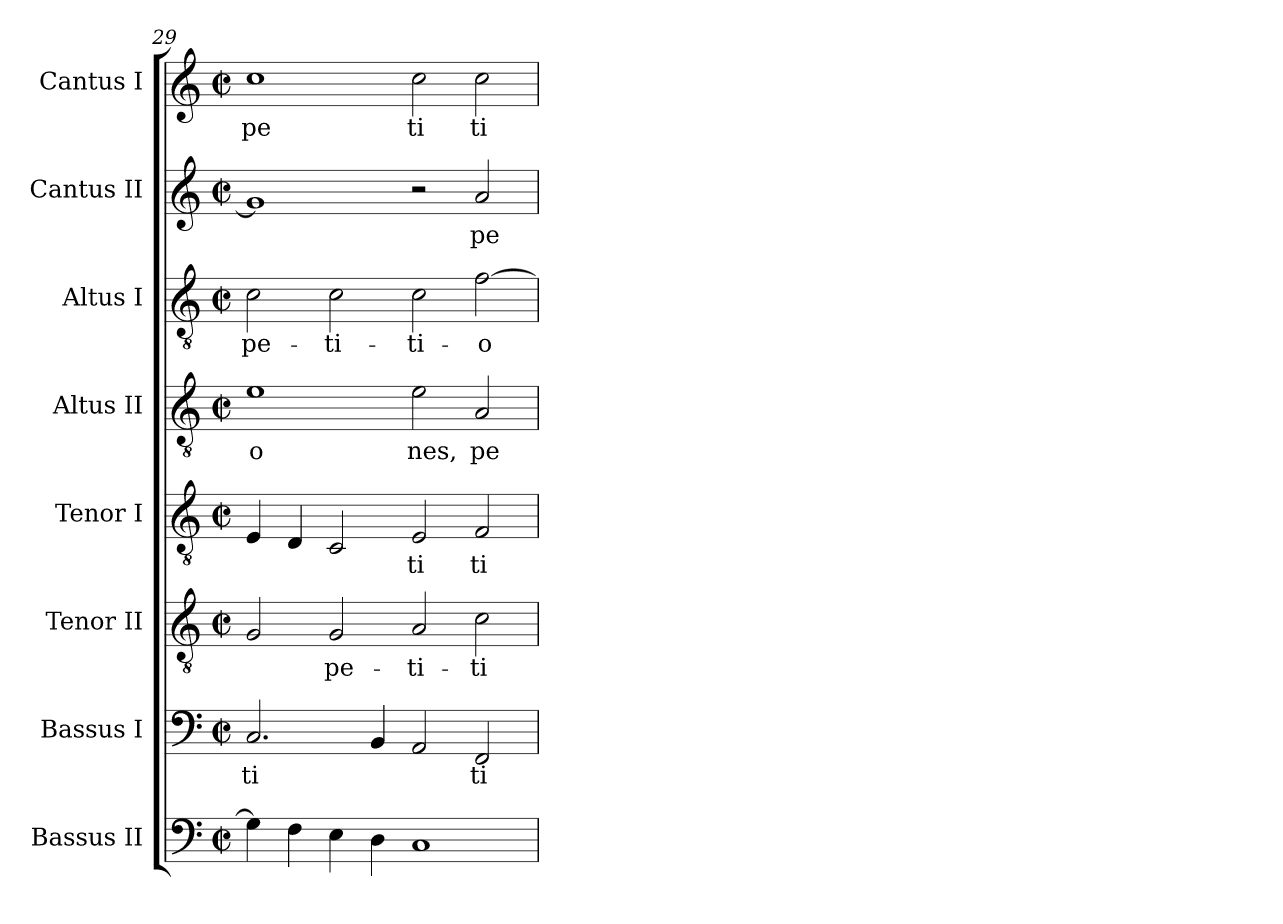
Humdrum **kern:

**kern	**kern	**text	**kern	**text	**kern	**text	**kern	**text	**kern	**text	**kern	**text	**kern	**text
*part8	*part7	*part7	*part6	*part6	*part5	*part5	*part4	*part4	*part3	*part3	*part2	*part2	*part1	*part1
*staff8	*staff7	*staff7	*staff6	*staff6	*staff5	*staff5	*staff4	*staff4	*staff3	*staff3	*staff2	*staff2	*staff1	*staff1
*I"Bassus II	*I"Bassus I	*	*I"Tenor II	*	*I"Tenor I	*	*I"Altus II	*	*I"Altus I	*	*I"Cantus II	*	*I"Cantus I	*
*clefF4	*clefF4	*	*clefGv2	*	*clefGv2	*	*clefGv2	*	*clefGv2	*	*clefG2	*	*clefG2	*
*M2/2	*M2/2	*	*M2/2	*	*M2/2	*	*M2/2	*	*M2/2	*	*M2/2	*	*M2/2	*
*met(c|)	*met(c|)	*	*met(c|)	*	*met(c|)	*	*met(c|)	*	*met(c|)	*	*met(c|)	*	*met(c|)	*
=29	=29	=29	=29	=29	=29	=29	=29	=29	=29	=29	=29	=29	=29	=29
!	!	!LO:LY:b:cj	!	!	!	!	!	!LO:LY:b:cj	!	!LO:LY:b:cj	!	!	!	!LO:LY:b:cj
4G\]	2.C/	ti	2G/	.	4E/	.	1e	o	2c\	pe-	1g]	.	1cc	pe
4F\	.	.	.	.	4D/	.	.	.	.	.	.	.	.	.
!	!	!	!	!LO:LY:b:cj	!	!	!	!	!	!LO:LY:b:cj	!	!	!	!
4E\	.	.	2G/	pe-	2C/	.	.	.	2c\	-ti-	.	.	.	.
4D\	4BB/	.	.	.	.	.	.	.	.	.	.	.	.	.
!	!	!	!	!LO:LY:b:cj	!	!LO:LY:b:cj	!	!LO:LY:b:cj	!	!LO:LY:b:cj	!	!	!	!LO:LY:b:cj
1C	2AA/	.	2A/	-ti-	2E/	ti	2e\	nes,	2c\	-ti-	2r	.	2cc\	ti
!	!	!LO:LY:b:cj	!	!LO:LY:b:cj	!	!LO:LY:b:cj	!	!LO:LY:b:cj	!	!LO:LY:b:cj	!	!LO:LY:b:cj	!	!LO:LY:b:cj
.	2FF/	ti	2c\	-ti-	2F/	ti	2A/	pe	[>2f\	-o-	2a/	pe	2cc\	ti
=	=	=	=	=	=	=	=	=	=	=	=	=	=	=
*-	*-	*-	*-	*-	*-	*-	*-	*-	*-	*-	*-	*-	*-	*-
